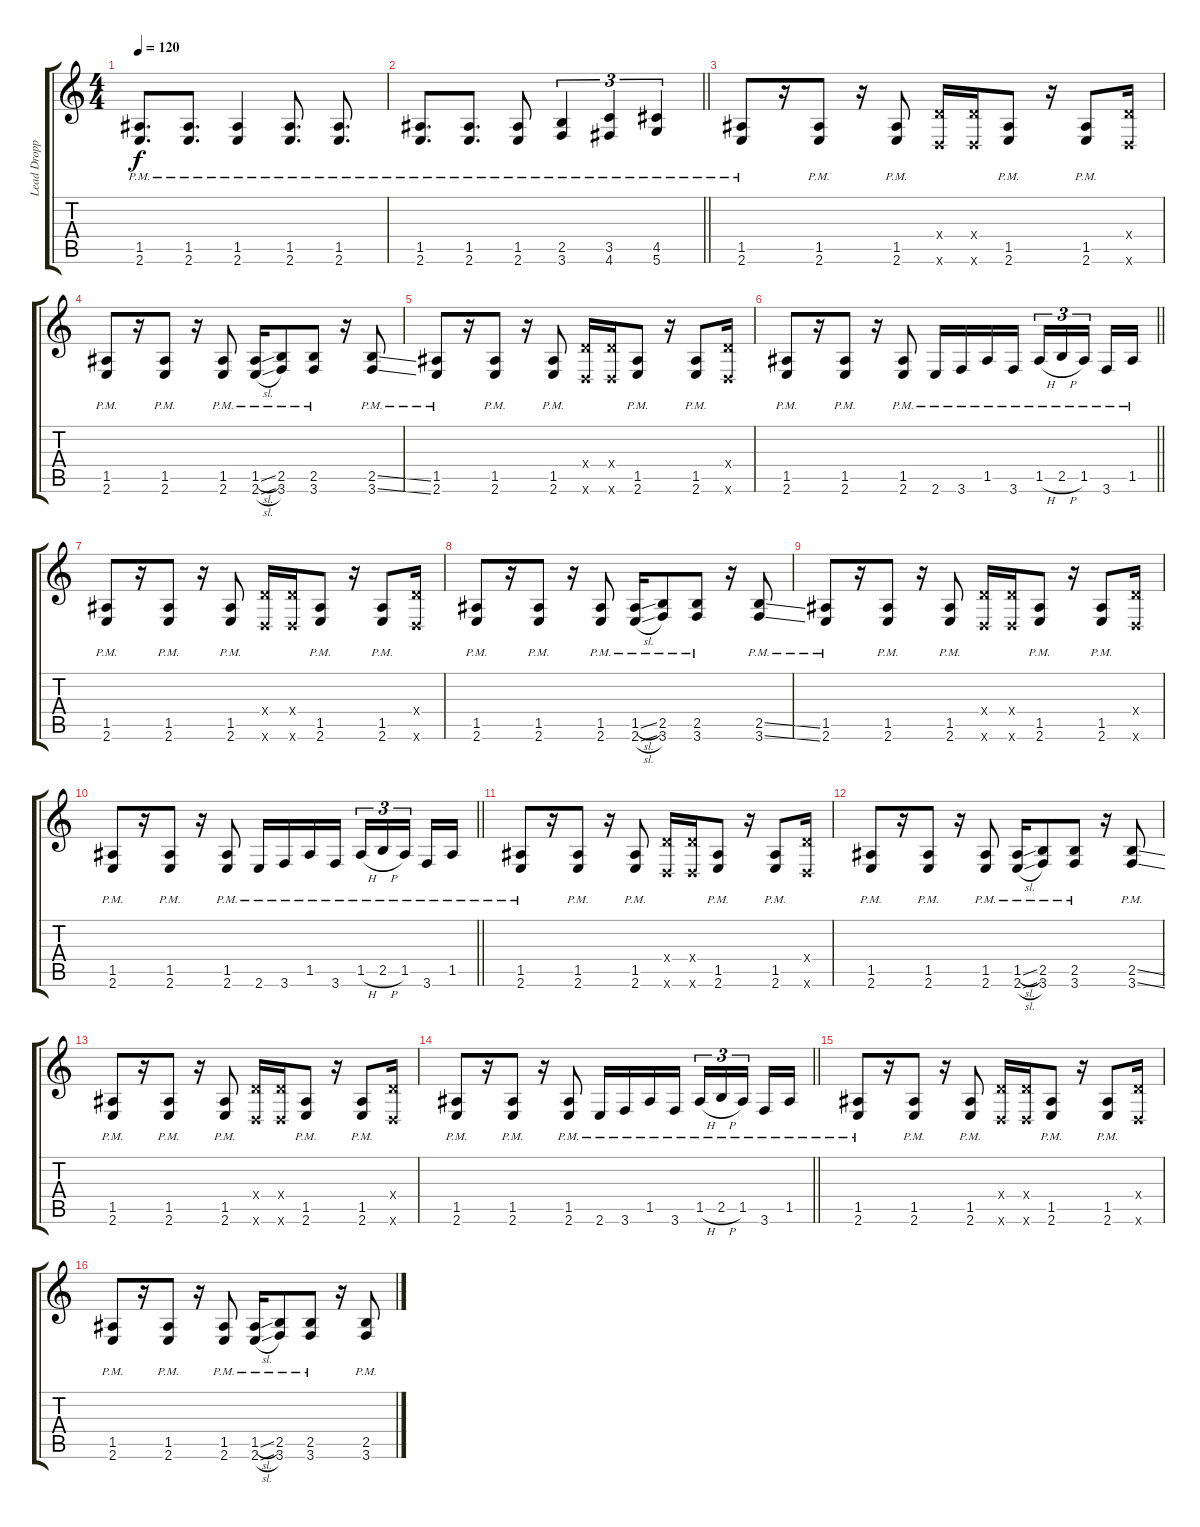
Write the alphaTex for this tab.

\track ("Lead Dropped D " "Lead Dropp") {instrument distortionguitar}
\staff {score tabs}
\tuning (E4 B3 G3 D3 A2 D2) {hide}
\ts (4 4)
\tempo 120
\clef g2
\ks c
(1.5{pm} 2.6{pm}).8{d dy f} (1.5{pm} 2.6{pm}).8{d} (1.5{pm} 2.6{pm}).4 (1.5{pm} 2.6{pm}).8{d} (1.5{pm} 2.6{pm}).8{d} |
\barLineRight lightlight
(1.5{pm} 2.6{pm}).8{d} (1.5{pm} 2.6{pm}).8{d} (1.5{pm} 2.6{pm}).8 (2.5{pm} 3.6{pm}).4{tu (3 2)} (3.5{pm} 4.6{pm}).4{tu (3 2)} (4.5{pm} 5.6{pm}).4{tu (3 2)} |
\section ("" "")
(1.5{pm} 2.6{pm}).8 r.16 (1.5{pm} 2.6{pm}).8 r.16 (1.5{pm} 2.6{pm}).8 (0.4{x} 0.6{x}).16 (0.4{x} 0.6{x}).16 (1.5{pm} 2.6{pm}).8 r.16 (1.5{pm} 2.6{pm}).8 (0.4{x} 0.6{x}).16 |
(1.5{pm} 2.6{pm}).8 r.16 (1.5{pm} 2.6{pm}).8 r.16 (1.5{pm} 2.6{pm}).8 (1.5{sl pm} 2.6{sl pm}).16 (2.5{pm} 3.6{pm}).8 (2.5{pm} 3.6{pm}).8 r.16 (2.5{ss pm} 3.6{ss pm}).8 |
(1.5{pm} 2.6{pm}).8 r.16 (1.5{pm} 2.6{pm}).8 r.16 (1.5{pm} 2.6{pm}).8 (0.4{x} 0.6{x}).16 (0.4{x} 0.6{x}).16 (1.5{pm} 2.6{pm}).8 r.16 (1.5{pm} 2.6{pm}).8 (0.4{x} 0.6{x}).16 |
\barLineRight lightlight
(1.5{pm} 2.6{pm}).8 r.16 (1.5{pm} 2.6{pm}).8 r.16 (1.5{pm} 2.6{pm}).8 2.6{pm}.16 3.6{pm}.16 1.5{pm}.16 3.6{pm}.16 1.5{h pm}.16{tu (3 2)} 2.5{h pm}.16{tu (3 2)} 1.5{pm}.16{tu (3 2) beam splitsecondary} 3.6{pm}.16 1.5{pm}.16 |
(1.5{pm} 2.6{pm}).8 r.16 (1.5{pm} 2.6{pm}).8 r.16 (1.5{pm} 2.6{pm}).8 (0.4{x} 0.6{x}).16 (0.4{x} 0.6{x}).16 (1.5{pm} 2.6{pm}).8 r.16 (1.5{pm} 2.6{pm}).8 (0.4{x} 0.6{x}).16 |
(1.5{pm} 2.6{pm}).8 r.16 (1.5{pm} 2.6{pm}).8 r.16 (1.5{pm} 2.6{pm}).8 (1.5{sl pm} 2.6{sl pm}).16 (2.5{pm} 3.6{pm}).8 (2.5{pm} 3.6{pm}).8 r.16 (2.5{ss pm} 3.6{ss pm}).8 |
(1.5{pm} 2.6{pm}).8 r.16 (1.5{pm} 2.6{pm}).8 r.16 (1.5{pm} 2.6{pm}).8 (0.4{x} 0.6{x}).16 (0.4{x} 0.6{x}).16 (1.5{pm} 2.6{pm}).8 r.16 (1.5{pm} 2.6{pm}).8 (0.4{x} 0.6{x}).16 |
\barLineRight lightlight
(1.5{pm} 2.6{pm}).8 r.16 (1.5{pm} 2.6{pm}).8 r.16 (1.5{pm} 2.6{pm}).8 2.6{pm}.16 3.6{pm}.16 1.5{pm}.16 3.6{pm}.16 1.5{h pm}.16{tu (3 2)} 2.5{h pm}.16{tu (3 2)} 1.5{pm}.16{tu (3 2) beam splitsecondary} 3.6{pm}.16 1.5{pm}.16 |
(1.5{pm} 2.6{pm}).8 r.16 (1.5{pm} 2.6{pm}).8 r.16 (1.5{pm} 2.6{pm}).8 (0.4{x} 0.6{x}).16 (0.4{x} 0.6{x}).16 (1.5{pm} 2.6{pm}).8 r.16 (1.5{pm} 2.6{pm}).8 (0.4{x} 0.6{x}).16 |
(1.5{pm} 2.6{pm}).8 r.16 (1.5{pm} 2.6{pm}).8 r.16 (1.5{pm} 2.6{pm}).8 (1.5{sl pm} 2.6{sl pm}).16 (2.5{pm} 3.6{pm}).8 (2.5{pm} 3.6{pm}).8 r.16 (2.5{ss pm} 3.6{ss pm}).8 |
(1.5{pm} 2.6{pm}).8 r.16 (1.5{pm} 2.6{pm}).8 r.16 (1.5{pm} 2.6{pm}).8 (0.4{x} 0.6{x}).16 (0.4{x} 0.6{x}).16 (1.5{pm} 2.6{pm}).8 r.16 (1.5{pm} 2.6{pm}).8 (0.4{x} 0.6{x}).16 |
\barLineRight lightlight
(1.5{pm} 2.6{pm}).8 r.16 (1.5{pm} 2.6{pm}).8 r.16 (1.5{pm} 2.6{pm}).8 2.6{pm}.16 3.6{pm}.16 1.5{pm}.16 3.6{pm}.16 1.5{h pm}.16{tu (3 2)} 2.5{h pm}.16{tu (3 2)} 1.5{pm}.16{tu (3 2) beam splitsecondary} 3.6{pm}.16 1.5{pm}.16 |
(1.5{pm} 2.6{pm}).8 r.16 (1.5{pm} 2.6{pm}).8 r.16 (1.5{pm} 2.6{pm}).8 (0.4{x} 0.6{x}).16 (0.4{x} 0.6{x}).16 (1.5{pm} 2.6{pm}).8 r.16 (1.5{pm} 2.6{pm}).8 (0.4{x} 0.6{x}).16 |
(1.5{pm} 2.6{pm}).8 r.16 (1.5{pm} 2.6{pm}).8 r.16 (1.5{pm} 2.6{pm}).8 (1.5{sl pm} 2.6{sl pm}).16 (2.5{pm} 3.6{pm}).8 (2.5{pm} 3.6{pm}).8 r.16 (2.5{ss pm} 3.6{ss pm}).8
